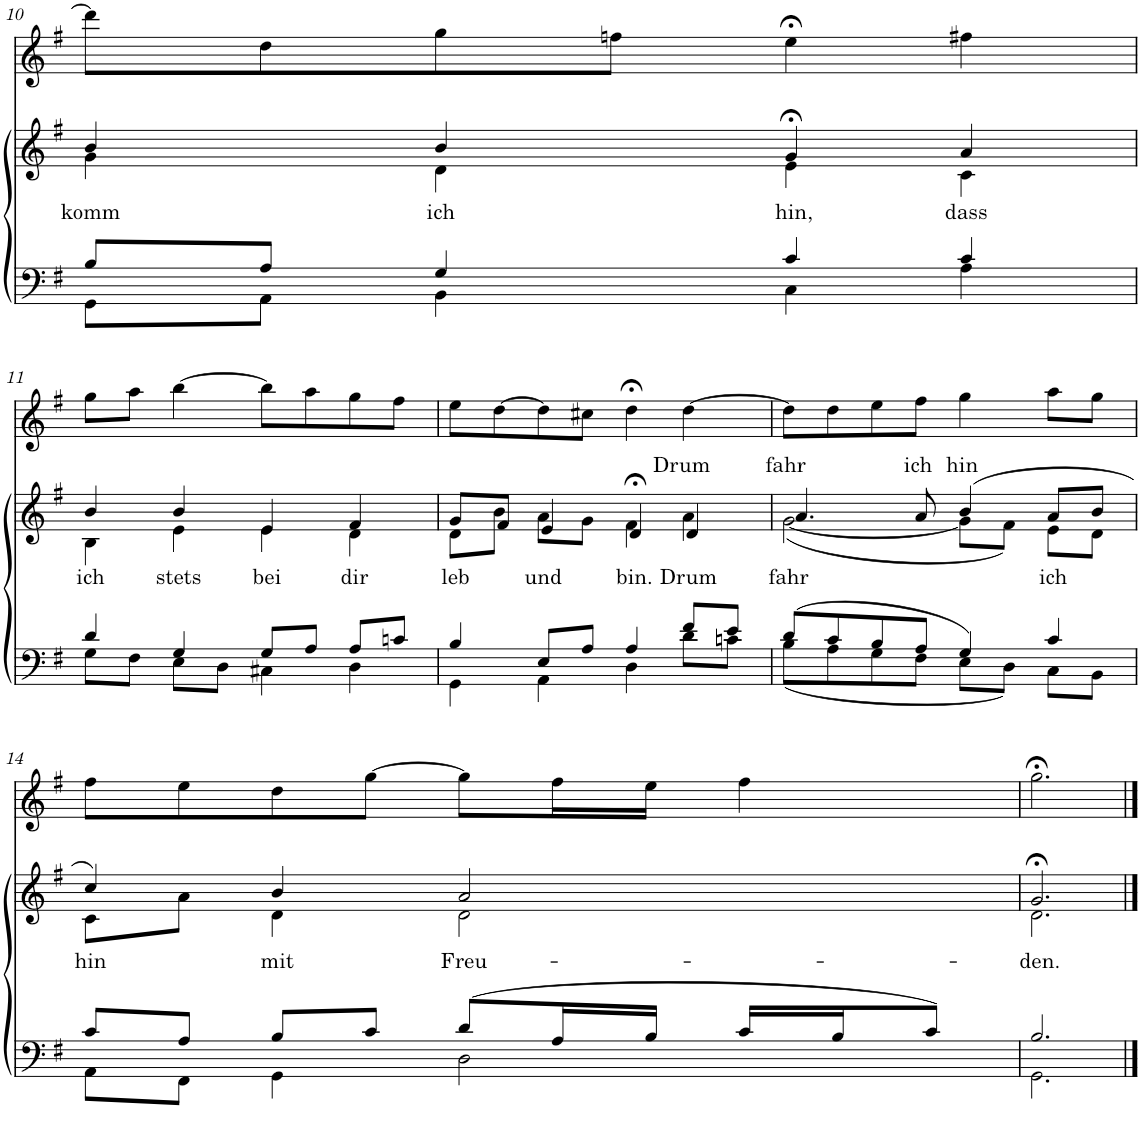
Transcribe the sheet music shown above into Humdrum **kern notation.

**kern	**kern	**text	**kern
*part3	*part2	*part2	*part1
*staff3	*staff2	*staff2	*staff1
*I"Tenor/Bass	*I"Soprano/Alto	*	*I"Violin
*	*	*	*I'Vln
!!LO:PB:g=z
*clefF4	*clefG2	*	*clefG2
*k[f#]	*k[f#]	*	*k[f#]
*M4/4	*M4/4	*	*M4/4
*met(c)	*met(c)	*	*met(c)
=10	=10	=10	=10
*^	*	*	*
!	!	!	!LO:LY:b	!
*	*	*^	*	*
8B/L	8GG\L	4b/	4g\	komm	8ddd\L]
8A/J	8AA\J	.	.	.	8dd\
!	!	!	!	!LO:LY:b	!
4G/	4BB\	4b/	4d\	ich	8gg\
.	.	.	.	.	8ffn\J
!	!	!	!	!LO:LY:b	!
4c/	4C\	4g;<,/	4e\	hin,	4ee;<\
!	!	!	!	!LO:LY:b	!
4c/	4A\	4a/	4c\	dass	4ff#X\
!!LO:LB:g=z
=11	=11	=11	=11	=11	=11
!	!	!	!	!LO:LY:b	!
4d/	8G\L	4b/	4B\	ich	8gg\L
.	8F#\J	.	.	.	8aa\J
!	!	!	!	!LO:LY:b	!
4G/	8E\L	4b/	4e\	stets	[4bb\
.	8D\J	.	.	.	.
!	!	!	!	!LO:LY:b	!
8G/L	4C#X\	4e/	4e\	bei	8bb\L]
8A/J	.	.	.	.	8aa\
!	!	!	!	!LO:LY:b	!
8A/L	4D\	4f#/	4d\	dir	8gg\
8cn/J	.	.	.	.	8ff#\J
=12	=12	=12	=12	=12	=12
!	!	!	!	!LO:LY:b	!
4B/	4GG\	8g/L	8d\L	leb	8ee\L
.	.	8f#/J	8b\J	.	[8dd\
!	!	!	!	!LO:LY:b	!
8E/L	4AA\	4e/	8a\L	und	8dd\]
8A/J	.	.	8g\J	.	8cc#X\J
!	!	!	!	!LO:LY:b	!
4A/	4D\	4d;<,/	4f#\	bin.	4dd;<\
!	!	!	!	!LO:LY:a	!
!	!	!	!	!LO:LY:b	!
8f#/L	8d\L	4d/	4a\	Drum	[4dd\
8e/J	8cn\J	.	.	.	.
=13	=13	=13	=13	=13	=13
!	!	!	!	!LO:LY:a	!
!	!	!	!	!LO:LY:b	!
(8d/L	(8B\L	4.a/	([2g\	fahr	8dd\L]
8c/	8A\	.	.	.	8dd\
8B/	8G\	.	.	.	8ee\
!	!	!	!	!LO:LY:a	!
8A/J	8F#\J	8a/	.	ich	8ff#\J
!	!	!	!	!LO:LY:a	!
4G/)	8E\L	(4b/	8g\L]	hin	4gg\
.	8D\J)	.	8f#\J)	.	.
!	!	!	!	!LO:LY:b	!
4c/	8C\L	8a/L	8e\L	ich	8aa\L
.	8BB\J	8b/J	8d\J	.	8gg\J
!!LO:LB:g=z
=14	=14	=14	=14	=14	=14
!	!	!	!	!LO:LY:b	!
8c/L	8AA\L	4cc/)	8c\L	hin	8ff#\L
8A/J	8FF#\J	.	8a\J	.	8ee\
!	!	!	!	!LO:LY:b	!
8B/L	4GG\	4b/	4d\	mit	8dd\
8c/J	.	.	.	.	[8gg\J
!	!	!	!	!LO:LY:b	!
(8d/L	2D\	2a/	2d\	Freu-	8gg\L]
16A/L	.	.	.	.	16ff#\L
16B/JJ	.	.	.	.	16ee\JJ
16c/LL	.	.	.	.	4ff#\
16B/J	.	.	.	.	.
8c/J)	.	.	.	.	.
=15	=15	=15	=15	=15	=15
!	!	!	!	!LO:LY:b	!
2.B/	2.GG\	2.g;</	2.d\	-den.	2.gg;<\
*v	*v	*	*	*	*
*	*v	*v	*	*
==	==	==	==
*-	*-	*-	*-
